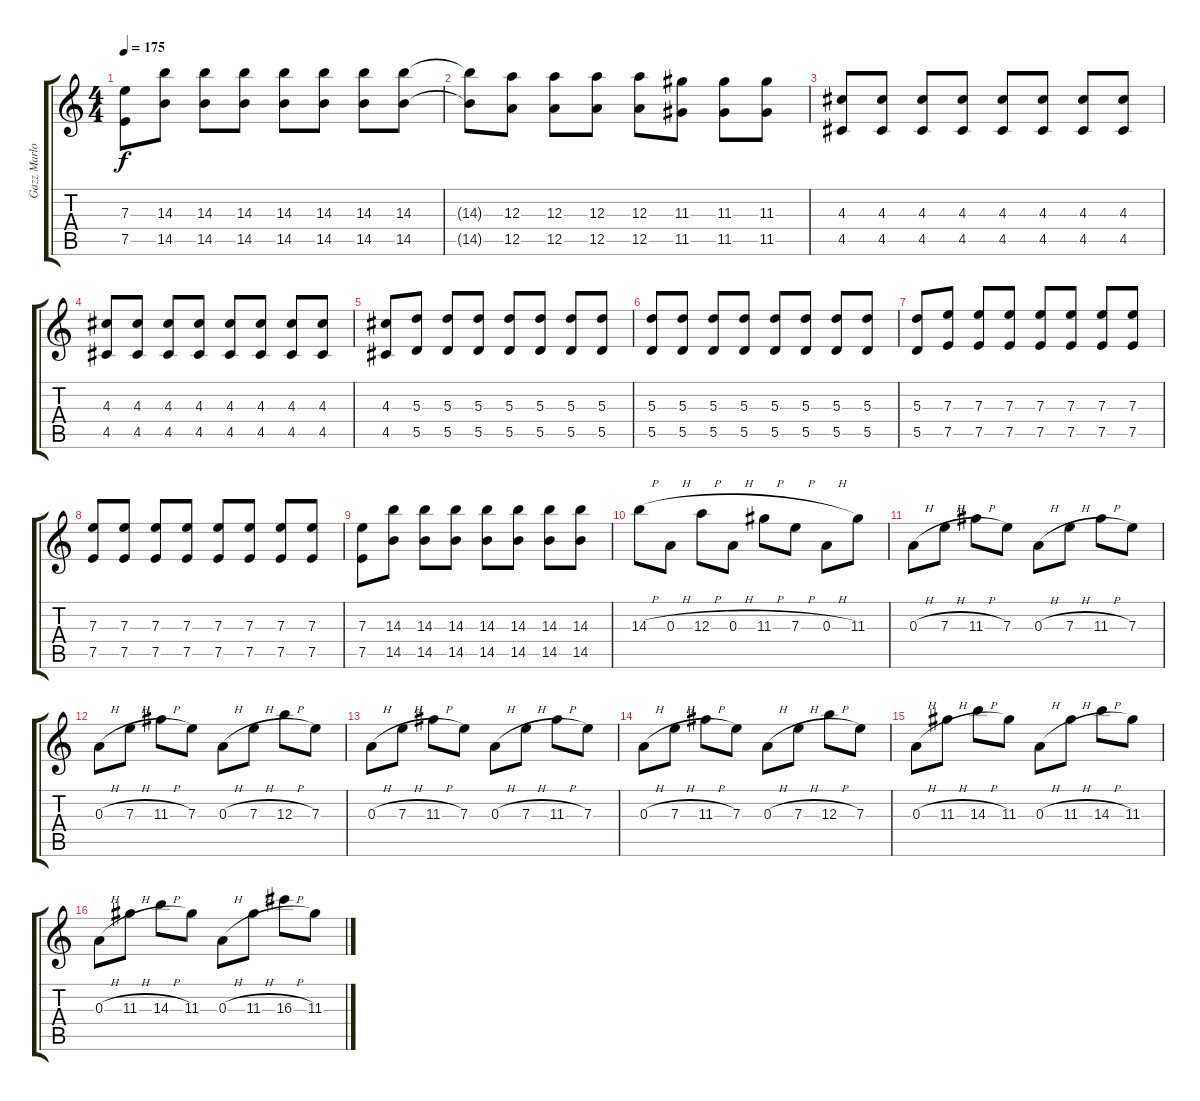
\track ("Gazz Marlow" "Gazz Marlo") {instrument distortionguitar}
\staff {score tabs}
\tuning (E4 B3 A3 D3 A2 D2) {hide}
\ts (4 4)
\tempo 175
\clef g2
\ks c
(7.3 7.5).8{dy f} (14.3 14.5).8 (14.3 14.5).8 (14.3 14.5).8 (14.3 14.5).8 (14.3 14.5).8 (14.3 14.5).8 (14.3 14.5).8 |
(14.3{t} 14.5{t}).8 (12.3 12.5).8 (12.3 12.5).8 (12.3 12.5).8 (12.3 12.5).8 (11.3 11.5).8 (11.3 11.5).8 (11.3 11.5).8 |
(4.3 4.5).8 (4.3 4.5).8 (4.3 4.5).8 (4.3 4.5).8 (4.3 4.5).8 (4.3 4.5).8 (4.3 4.5).8 (4.3 4.5).8 |
(4.3 4.5).8 (4.3 4.5).8 (4.3 4.5).8 (4.3 4.5).8 (4.3 4.5).8 (4.3 4.5).8 (4.3 4.5).8 (4.3 4.5).8 |
(4.3 4.5).8 (5.3 5.5).8 (5.3 5.5).8 (5.3 5.5).8 (5.3 5.5).8 (5.3 5.5).8 (5.3 5.5).8 (5.3 5.5).8 |
(5.3 5.5).8 (5.3 5.5).8 (5.3 5.5).8 (5.3 5.5).8 (5.3 5.5).8 (5.3 5.5).8 (5.3 5.5).8 (5.3 5.5).8 |
(5.3 5.5).8 (7.3 7.5).8 (7.3 7.5).8 (7.3 7.5).8 (7.3 7.5).8 (7.3 7.5).8 (7.3 7.5).8 (7.3 7.5).8 |
(7.3 7.5).8 (7.3 7.5).8 (7.3 7.5).8 (7.3 7.5).8 (7.3 7.5).8 (7.3 7.5).8 (7.3 7.5).8 (7.3 7.5).8 |
(7.3 7.5).8 (14.3 14.5).8 (14.3 14.5).8 (14.3 14.5).8 (14.3 14.5).8 (14.3 14.5).8 (14.3 14.5).8 (14.3 14.5).8 |
14.3{h}.8 0.3{h}.8 12.3{h}.8 0.3{h}.8 11.3{h}.8 7.3{h}.8 0.3{h}.8 11.3.8 |
0.3{h}.8 7.3{h}.8 11.3{h}.8 7.3.8 0.3{h}.8 7.3{h}.8 11.3{h}.8 7.3.8 |
0.3{h}.8 7.3{h}.8 11.3{h}.8 7.3.8 0.3{h}.8 7.3{h}.8 12.3{h}.8 7.3.8 |
0.3{h}.8 7.3{h}.8 11.3{h}.8 7.3.8 0.3{h}.8 7.3{h}.8 11.3{h}.8 7.3.8 |
0.3{h}.8 7.3{h}.8 11.3{h}.8 7.3.8 0.3{h}.8 7.3{h}.8 12.3{h}.8 7.3.8 |
0.3{h}.8 11.3{h}.8 14.3{h}.8 11.3.8 0.3{h}.8 11.3{h}.8 14.3{h}.8 11.3.8 |
0.3{h}.8 11.3{h}.8 14.3{h}.8 11.3.8 0.3{h}.8 11.3{h}.8 16.3{h}.8 11.3.8
